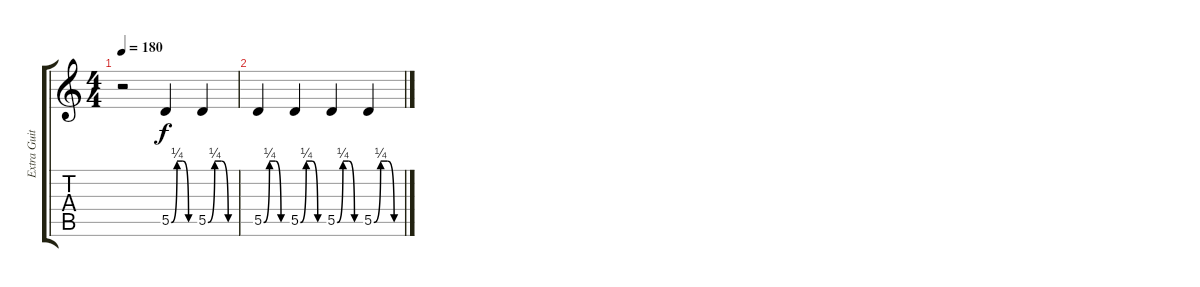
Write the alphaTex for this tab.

\track ("Extra Guitar" "Extra Guit") {instrument distortionguitar}
\staff {score tabs}
\tuning (E4 B3 G3 D3 A2 E2) {hide}
\ts (4 4)
\tempo 180
\clef g2
\ks c
r.2{dy f} 5.5{be (custom 0 0 15 1 30 1 45 0 60 0)}.4 5.5{be (custom 0 0 15 1 30 1 45 0 60 0)}.4 |
5.5{be (custom 0 0 15 1 30 1 45 0 60 0)}.4 5.5{be (custom 0 0 15 1 30 1 45 0 60 0)}.4 5.5{be (custom 0 0 15 1 30 1 45 0 60 0)}.4 5.5{be (custom 0 0 15 1 30 1 45 0 60 0)}.4
